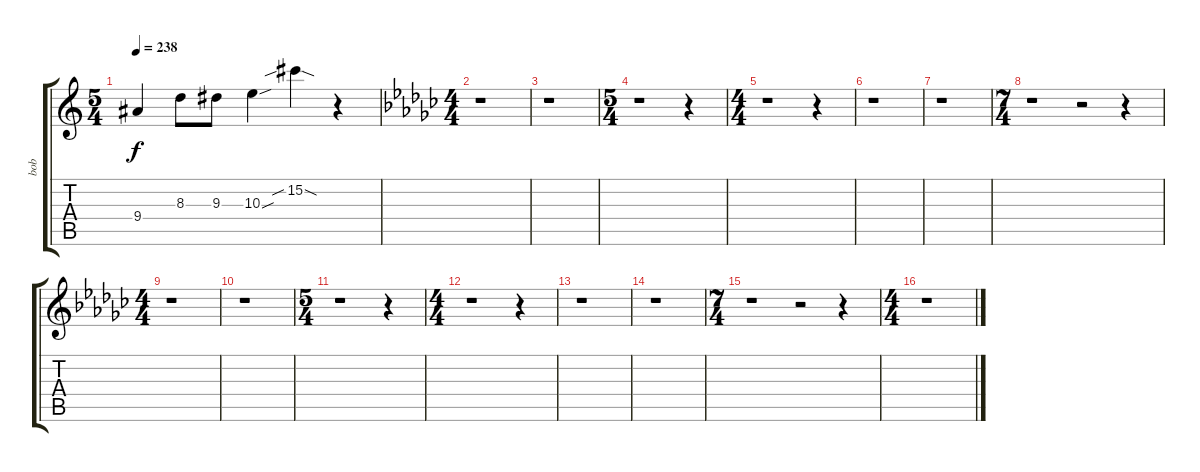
\track ("bob" "bob") {instrument distortionguitar}
\staff {score tabs}
\tuning (Eb4 Bb3 Gb3 Db3 Ab2 Db2) {hide}
\ts (5 4)
\tempo 238
\clef g2
\ks c
9.4{t}.4{dy f} 8.3.8 9.3.8 10.3{sou}.4 15.2{sib sod}.4 r.4 |
\ts (4 4)
\ks gb
r.1 |
r.1 |
\ts (5 4)
r.1 r.4 |
\ts (4 4)
r.1 r.4 |
r.1 |
r.1 |
\ts (7 4)
r.1 r.2 r.4 |
\ts (4 4)
r.1 |
r.1 |
\ts (5 4)
r.1 r.4 |
\ts (4 4)
r.1 r.4 |
r.1 |
r.1 |
\ts (7 4)
r.1 r.2 r.4 |
\ts (4 4)
r.1
